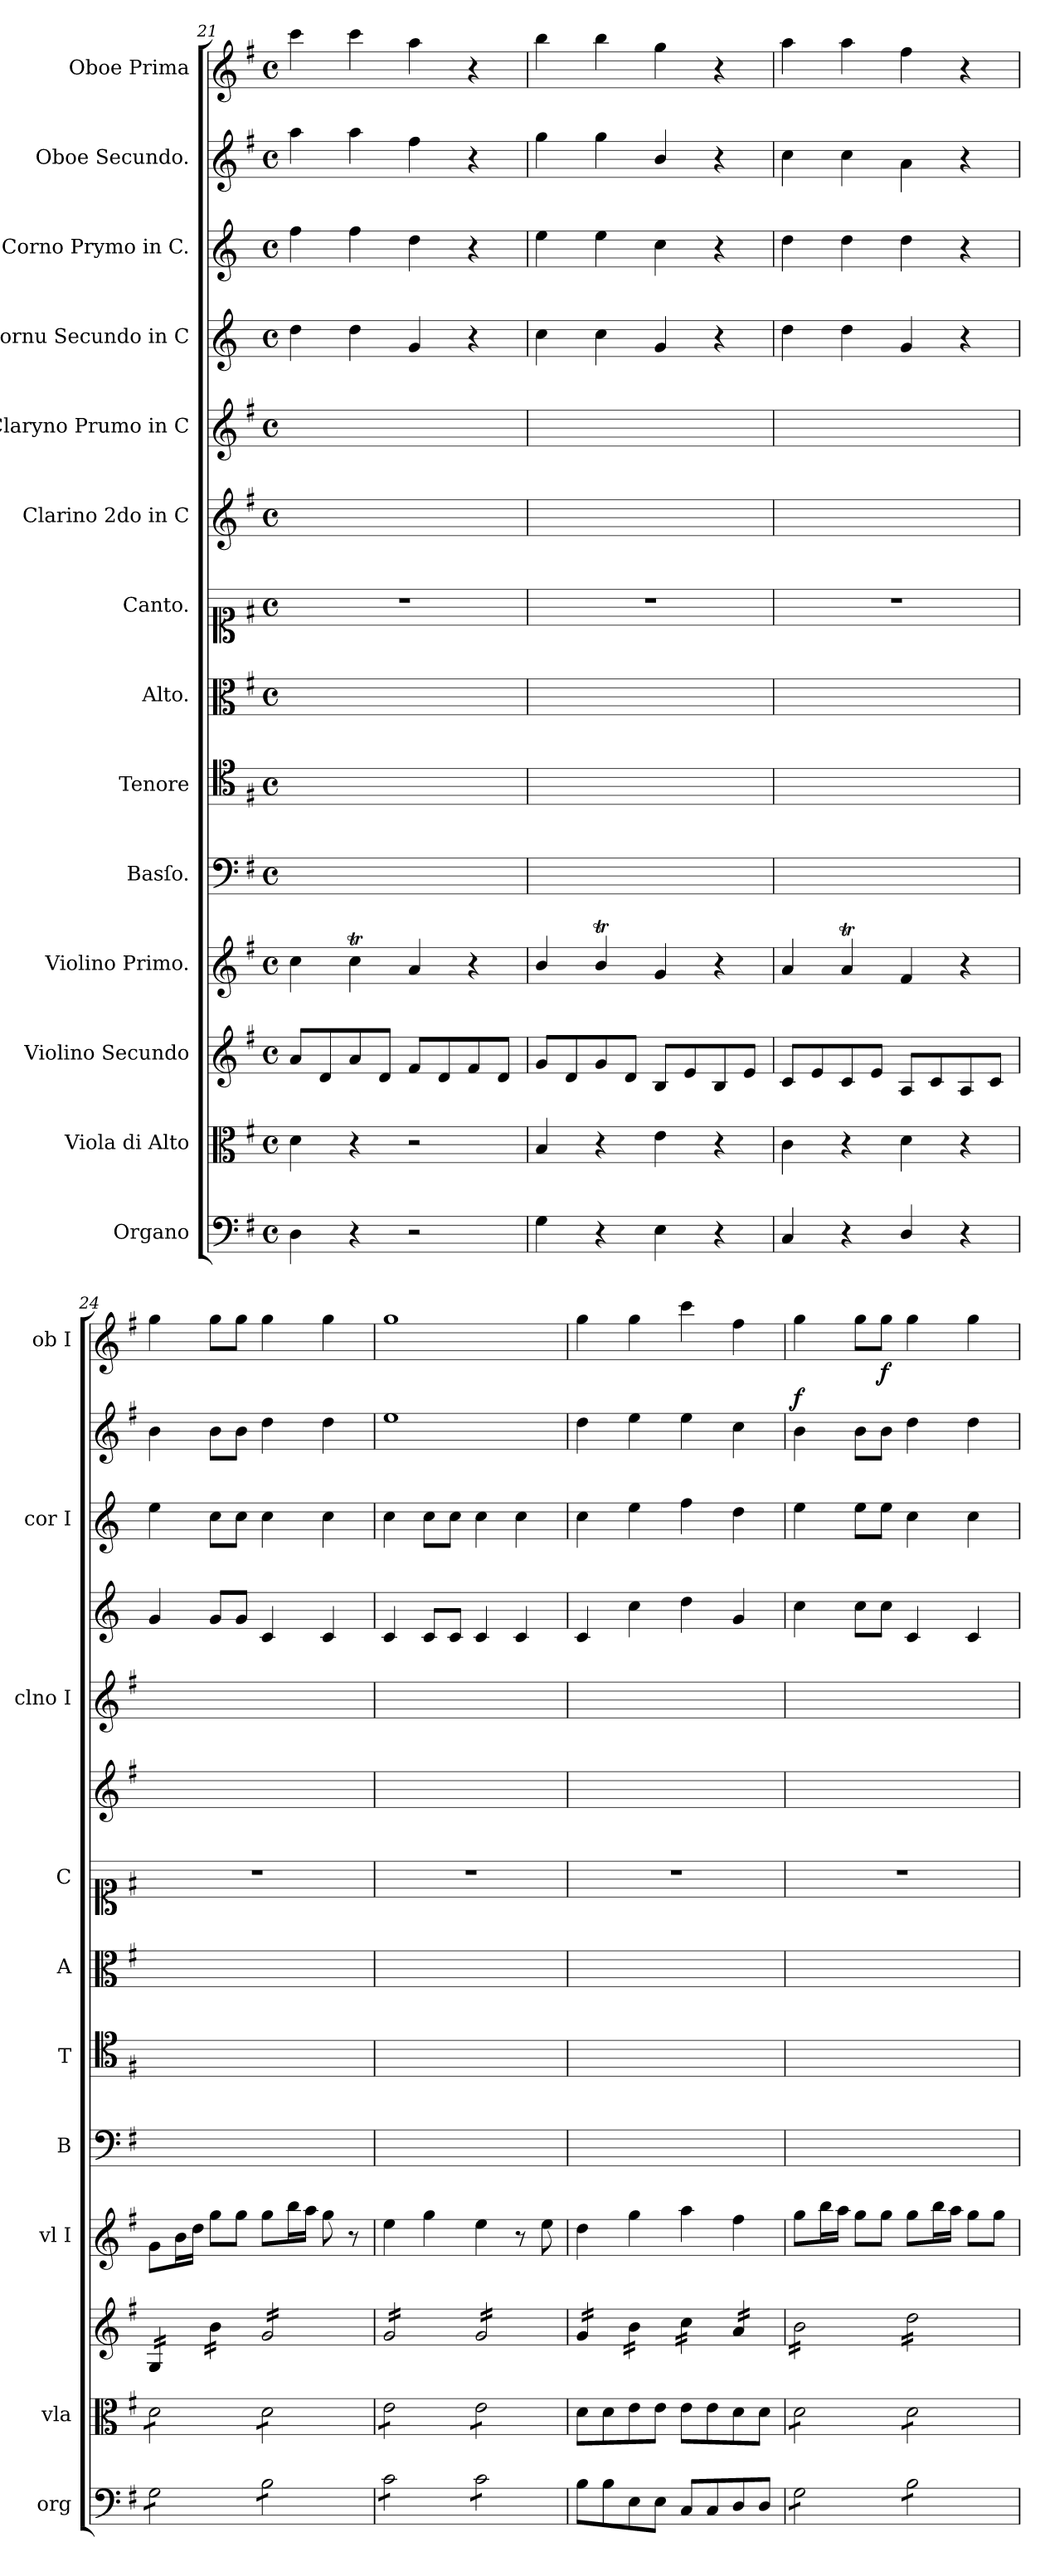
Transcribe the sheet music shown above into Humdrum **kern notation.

**kern	**dynam	**kern	**kern	**dynam	**kern	**dynam	**kern	**kern	**kern	**kern	**kern	**kern	**kern	**kern	**kern	**dynam	**kern	**dynam
*part14	*part14	*part13	*part12	*part12	*part11	*part11	*part10	*part9	*part8	*part7	*part6	*part5	*part4	*part3	*part2	*part2	*part1	*part1
*staff14	*staff14	*staff13	*staff12	*staff12	*staff11	*staff11	*staff10	*staff9	*staff8	*staff7	*staff6	*staff5	*staff4	*staff3	*staff2	*staff2	*staff1	*staff1
*I"Organo	*	*I"Viola di Alto	*I"Violino Secundo	*	*I"Violino Primo.	*	*I"Basſo.	*I"Tenore	*I"Alto.	*I"Canto.	*I"Clarino 2do in C	*I"Claryno Prumo in C	*I"Cornu Secundo in C	*I"Corno Prymo in C.	*I"Oboe Secundo.	*	*I"Oboe Prima	*
*I'org	*	*I'vla	*	*	*I'vl I	*	*I'B	*I'T	*I'A	*I'C	*	*I'clno I	*	*I'cor I	*	*	*I'ob I	*
*clefF4	*	*clefC3	*clefG2	*	*clefG2	*	*clefF4	*clefC4	*clefC3	*clefC1	*clefG2	*clefG2	*clefG2	*clefG2	*clefG2	*	*clefG2	*
*	*	*	*	*	*	*	*	*	*	*	*	*	*ITrd3c5	*ITrd3c5	*	*	*	*
*k[f#]	*	*k[f#]	*k[f#]	*	*k[f#]	*	*k[f#]	*k[f#]	*k[f#]	*k[f#]	*k[f#]	*k[f#]	*k[f#]	*k[f#]	*k[f#]	*	*k[f#]	*
*G:	*	*G:	*G:	*	*G:	*	*G:	*G:	*G:	*G:	*G:	*G:	*G:	*G:	*G:	*	*G:	*
*M4/4	*	*M4/4	*M4/4	*	*M4/4	*	*M4/4	*M4/4	*M4/4	*M4/4	*M4/4	*M4/4	*M4/4	*M4/4	*M4/4	*	*M4/4	*
*met(c)	*	*met(c)	*met(c)	*	*met(c)	*	*met(c)	*met(c)	*met(c)	*met(c)	*met(c)	*met(c)	*met(c)	*met(c)	*met(c)	*	*met(c)	*
=21	=21	=21	=21	=21	=21	=21	=21	=21	=21	=21	=21	=21	=21	=21	=21	=21	=21	=21
4D\	.	4d\	8a/L	.	4cc\	pia	1ryy	1ryy	1ryy	1r	1ryy	1ryy	4a\	4cc\	4aa\	.	4ccc\	.
.	.	.	8d/	.	.	.	.	.	.	.	.	.	.	.	.	.	.	.
4r	.	4r	8a/	.	4ccT\	.	.	.	.	.	.	.	4a\	4cc\	4aa\	.	4ccc\	.
.	.	.	8d/J	.	.	.	.	.	.	.	.	.	.	.	.	.	.	.
2r	.	2r	8f#/L	.	4a/	.	.	.	.	.	.	.	4d/	4a\	4ff#\	.	4aa\	.
.	.	.	8d/	.	.	.	.	.	.	.	.	.	.	.	.	.	.	.
.	.	.	8f#/	.	4r	.	.	.	.	.	.	.	4r	4r	4r	.	4r	.
.	.	.	8d/J	.	.	.	.	.	.	.	.	.	.	.	.	.	.	.
=22	=22	=22	=22	=22	=22	=22	=22	=22	=22	=22	=22	=22	=22	=22	=22	=22	=22	=22
4G\	.	4B/	8g/L	.	4b/	.	1ryy	1ryy	1ryy	1r	1ryy	1ryy	4g\	4b\	4gg\	.	4bb\	.
.	.	.	8d/	.	.	.	.	.	.	.	.	.	.	.	.	.	.	.
4r	.	4r	8g/	.	4bt/	.	.	.	.	.	.	.	4g\	4b\	4gg\	.	4bb\	.
.	.	.	8d/J	.	.	.	.	.	.	.	.	.	.	.	.	.	.	.
4E\	.	4e\	8B/L	.	4g/	.	.	.	.	.	.	.	4d/	4g\	4b/	.	4gg\	.
.	.	.	8e/	.	.	.	.	.	.	.	.	.	.	.	.	.	.	.
4r	.	4r	8B/	.	4r	.	.	.	.	.	.	.	4r	4r	4r	.	4r	.
.	.	.	8e/J	.	.	.	.	.	.	.	.	.	.	.	.	.	.	.
=23	=23	=23	=23	=23	=23	=23	=23	=23	=23	=23	=23	=23	=23	=23	=23	=23	=23	=23
4C/	.	4c\	8c/L	.	4a/	.	1ryy	1ryy	1ryy	1r	1ryy	1ryy	4a\	4a\	4cc\	.	4aa\	.
.	.	.	8e/	.	.	.	.	.	.	.	.	.	.	.	.	.	.	.
4r	.	4r	8c/	.	4aT/	.	.	.	.	.	.	.	4a\	4a\	4cc\	.	4aa\	.
.	.	.	8e/J	.	.	.	.	.	.	.	.	.	.	.	.	.	.	.
4D/	.	4d\	8A/L	.	4f#/	.	.	.	.	.	.	.	4d/	4a\	4a\	.	4ff#\	.
.	.	.	8c/	.	.	.	.	.	.	.	.	.	.	.	.	.	.	.
4r	.	4r	8A/	.	4r	.	.	.	.	.	.	.	4r	4r	4r	.	4r	.
.	.	.	8c/J	.	.	.	.	.	.	.	.	.	.	.	.	.	.	.
=24	=24	=24	=24	=24	=24	=24	=24	=24	=24	=24	=24	=24	=24	=24	=24	=24	=24	=24
!	!LO:DY:a	!	!	!LO:DY:a	!	!	!	!	!	!	!	!	!	!	!	!	!	!
*tremolo	*	*	*	*	*	*	*	*	*	*	*	*	*	*	*	*	*	*
*	*	*tremolo	*	*	*	*	*	*	*	*	*	*	*	*	*	*	*	*
*	*	*	*tremolo	*	*	*	*	*	*	*	*	*	*	*	*	*	*	*
8G\L	ffor.	8d\L	16G/LL	for	8g\L	for	1ryy	1ryy	1ryy	1r	1ryy	1ryy	4d/	4b\	4b\	.	4gg\	.
.	.	.	16G/	.	.	.	.	.	.	.	.	.	.	.	.	.	.	.
8G\	.	8d\	16G/	.	16b\L	.	.	.	.	.	.	.	.	.	.	.	.	.
.	.	.	16G/JJ	.	16dd\JJ	.	.	.	.	.	.	.	.	.	.	.	.	.
8G\	.	8d\	16b\LL	.	8gg\L	.	.	.	.	.	.	.	8d/L	8g\L	8b\L	.	8gg\L	.
.	.	.	16b\	.	.	.	.	.	.	.	.	.	.	.	.	.	.	.
8G\J	.	8d\J	16b\	.	8gg\J	.	.	.	.	.	.	.	8d/J	8g\J	8b\J	.	8gg\J	.
.	.	.	16b\JJ	.	.	.	.	.	.	.	.	.	.	.	.	.	.	.
8B\L	.	8d\L	16g/LL	.	8gg\L	.	.	.	.	.	.	.	4G/	4g\	4dd\	for	4gg\	for&colon;
.	.	.	16g/	.	.	.	.	.	.	.	.	.	.	.	.	.	.	.
8B\	.	8d\	16g/	.	16bb\L	.	.	.	.	.	.	.	.	.	.	.	.	.
.	.	.	16g/	.	16aa\JJ	.	.	.	.	.	.	.	.	.	.	.	.	.
8B\	.	8d\	16g/	.	8gg\	.	.	.	.	.	.	.	4G/	4g\	4dd\	.	4gg\	.
.	.	.	16g/	.	.	.	.	.	.	.	.	.	.	.	.	.	.	.
8B\J	.	8d\J	16g/	.	8r	.	.	.	.	.	.	.	.	.	.	.	.	.
.	.	.	16g/JJ	.	.	.	.	.	.	.	.	.	.	.	.	.	.	.
=25	=25	=25	=25	=25	=25	=25	=25	=25	=25	=25	=25	=25	=25	=25	=25	=25	=25	=25
8c\L	.	8e\L	16g/LL	.	4ee\	.	1ryy	1ryy	1ryy	1r	1ryy	1ryy	4G/	4g\	1ee	.	1gg	.
.	.	.	16g/	.	.	.	.	.	.	.	.	.	.	.	.	.	.	.
8c\	.	8e\	16g/	.	.	.	.	.	.	.	.	.	.	.	.	.	.	.
.	.	.	16g/	.	.	.	.	.	.	.	.	.	.	.	.	.	.	.
8c\	.	8e\	16g/	.	4gg\	.	.	.	.	.	.	.	8G/L	8g\L	.	.	.	.
.	.	.	16g/	.	.	.	.	.	.	.	.	.	.	.	.	.	.	.
8c\J	.	8e\J	16g/	.	.	.	.	.	.	.	.	.	8G/J	8g\J	.	.	.	.
.	.	.	16g/JJ	.	.	.	.	.	.	.	.	.	.	.	.	.	.	.
8c\L	.	8e\L	16g/LL	.	4ee\	.	.	.	.	.	.	.	4G/	4g\	.	.	.	.
.	.	.	16g/	.	.	.	.	.	.	.	.	.	.	.	.	.	.	.
8c\	.	8e\	16g/	.	.	.	.	.	.	.	.	.	.	.	.	.	.	.
.	.	.	16g/	.	.	.	.	.	.	.	.	.	.	.	.	.	.	.
8c\	.	8e\	16g/	.	8r	.	.	.	.	.	.	.	4G/	4g\	.	.	.	.
.	.	.	16g/	.	.	.	.	.	.	.	.	.	.	.	.	.	.	.
8c\J	.	8e\J	16g/	.	8ee\	.	.	.	.	.	.	.	.	.	.	.	.	.
*	*	*Xtremolo	*	*	*	*	*	*	*	*	*	*	*	*	*	*	*	*
*Xtremolo	*	*	*	*	*	*	*	*	*	*	*	*	*	*	*	*	*	*
.	.	.	16g/JJ	.	.	.	.	.	.	.	.	.	.	.	.	.	.	.
=26	=26	=26	=26	=26	=26	=26	=26	=26	=26	=26	=26	=26	=26	=26	=26	=26	=26	=26
8B\L	.	8d\L	16g/LL	.	4dd\	.	1ryy	1ryy	1ryy	1r	1ryy	1ryy	4G/	4g\	4dd\	.	4gg\	.
.	.	.	16g/	.	.	.	.	.	.	.	.	.	.	.	.	.	.	.
8B\	.	8d\	16g/	.	.	.	.	.	.	.	.	.	.	.	.	.	.	.
.	.	.	16g/JJ	.	.	.	.	.	.	.	.	.	.	.	.	.	.	.
8E\	.	8e\	16b\LL	.	4gg\	.	.	.	.	.	.	.	4g\	4b\	4ee\	.	4gg\	.
.	.	.	16b\	.	.	.	.	.	.	.	.	.	.	.	.	.	.	.
8E\J	.	8e\J	16b\	.	.	.	.	.	.	.	.	.	.	.	.	.	.	.
.	.	.	16b\JJ	.	.	.	.	.	.	.	.	.	.	.	.	.	.	.
8C/L	.	8e\L	16cc\LL	.	4aa\	.	.	.	.	.	.	.	4a\	4cc\	4ee\	.	4ccc\	.
.	.	.	16cc\	.	.	.	.	.	.	.	.	.	.	.	.	.	.	.
8C/	.	8e\	16cc\	.	.	.	.	.	.	.	.	.	.	.	.	.	.	.
.	.	.	16cc\JJ	.	.	.	.	.	.	.	.	.	.	.	.	.	.	.
8D/	.	8d\	16a/LL	.	4ff#\	.	.	.	.	.	.	.	4d/	4a\	4cc\	.	4ff#\	.
.	.	.	16a/	.	.	.	.	.	.	.	.	.	.	.	.	.	.	.
8D/J	.	8d\J	16a/	.	.	.	.	.	.	.	.	.	.	.	.	.	.	.
.	.	.	16a/JJ	.	.	.	.	.	.	.	.	.	.	.	.	.	.	.
=27	=27	=27	=27	=27	=27	=27	=27	=27	=27	=27	=27	=27	=27	=27	=27	=27	=27	=27
!	!	!	!	!	!	!	!	!	!	!	!	!	!	!	!	!LO:DY:a	!	!
*tremolo	*	*	*	*	*	*	*	*	*	*	*	*	*	*	*	*	*	*
*	*	*tremolo	*	*	*	*	*	*	*	*	*	*	*	*	*	*	*	*
8G\L	.	8d\L	16b\LL	.	8gg\L	.	1ryy	1ryy	1ryy	1r	1ryy	1ryy	4g\	4b\	4b\	f	4gg\	.
.	.	.	16b\	.	.	.	.	.	.	.	.	.	.	.	.	.	.	.
8G\	.	8d\	16b\	.	16bb\L	.	.	.	.	.	.	.	.	.	.	.	.	.
.	.	.	16b\	.	16aa\JJ	.	.	.	.	.	.	.	.	.	.	.	.	.
8G\	.	8d\	16b\	.	8gg\L	.	.	.	.	.	.	.	8g\L	8b\L	8b\L	.	8gg\L	.
.	.	.	16b\	.	.	.	.	.	.	.	.	.	.	.	.	.	.	.
8G\J	.	8d\J	16b\	.	8gg\J	.	.	.	.	.	.	.	8g\J	8b\J	8b\J	.	8gg\J	f
.	.	.	16b\JJ	.	.	.	.	.	.	.	.	.	.	.	.	.	.	.
8B\L	.	8d\L	16dd\LL	.	8gg\L	.	.	.	.	.	.	.	4G/	4g\	4dd\	.	4gg\	.
.	.	.	16dd\	.	.	.	.	.	.	.	.	.	.	.	.	.	.	.
8B\	.	8d\	16dd\	.	16bb\L	.	.	.	.	.	.	.	.	.	.	.	.	.
.	.	.	16dd\	.	16aa\JJ	.	.	.	.	.	.	.	.	.	.	.	.	.
8B\	.	8d\	16dd\	.	8gg\L	.	.	.	.	.	.	.	4G/	4g\	4dd\	.	4gg\	.
.	.	.	16dd\	.	.	.	.	.	.	.	.	.	.	.	.	.	.	.
8B\J	.	8d\J	16dd\	.	8gg\J	.	.	.	.	.	.	.	.	.	.	.	.	.
*	*	*Xtremolo	*	*	*	*	*	*	*	*	*	*	*	*	*	*	*	*
*Xtremolo	*	*	*	*	*	*	*	*	*	*	*	*	*	*	*	*	*	*
.	.	.	16dd\JJ	.	.	.	.	.	.	.	.	.	.	.	.	.	.	.
*	*	*	*Xtremolo	*	*	*	*	*	*	*	*	*	*	*	*	*	*	*
=	=	=	=	=	=	=	=	=	=	=	=	=	=	=	=	=	=	=
*-	*-	*-	*-	*-	*-	*-	*-	*-	*-	*-	*-	*-	*-	*-	*-	*-	*-	*-
